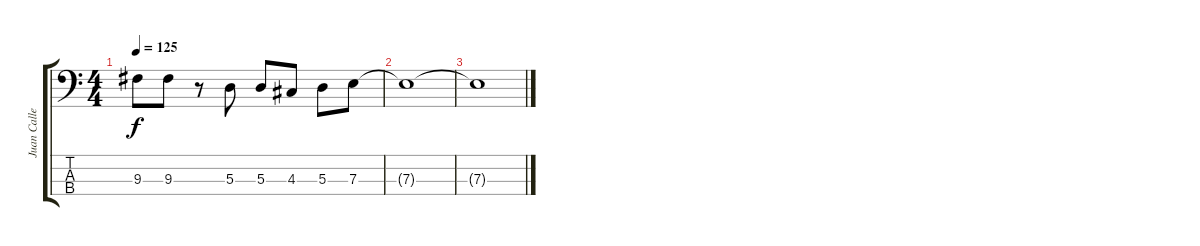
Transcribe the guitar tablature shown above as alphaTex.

\track ("Juan Calleros" "Juan Calle") {instrument electricbassfinger}
\staff {score tabs}
\tuning (G2 D2 A1 E1) {hide}
\ts (4 4)
\tempo 125
\clef f4
\ks c
9.3.8{dy f} 9.3.8 r.8 5.3.8 5.3.8 4.3.8 5.3.8 7.3.8 |
7.3{t}.1 |
7.3{t}.1
